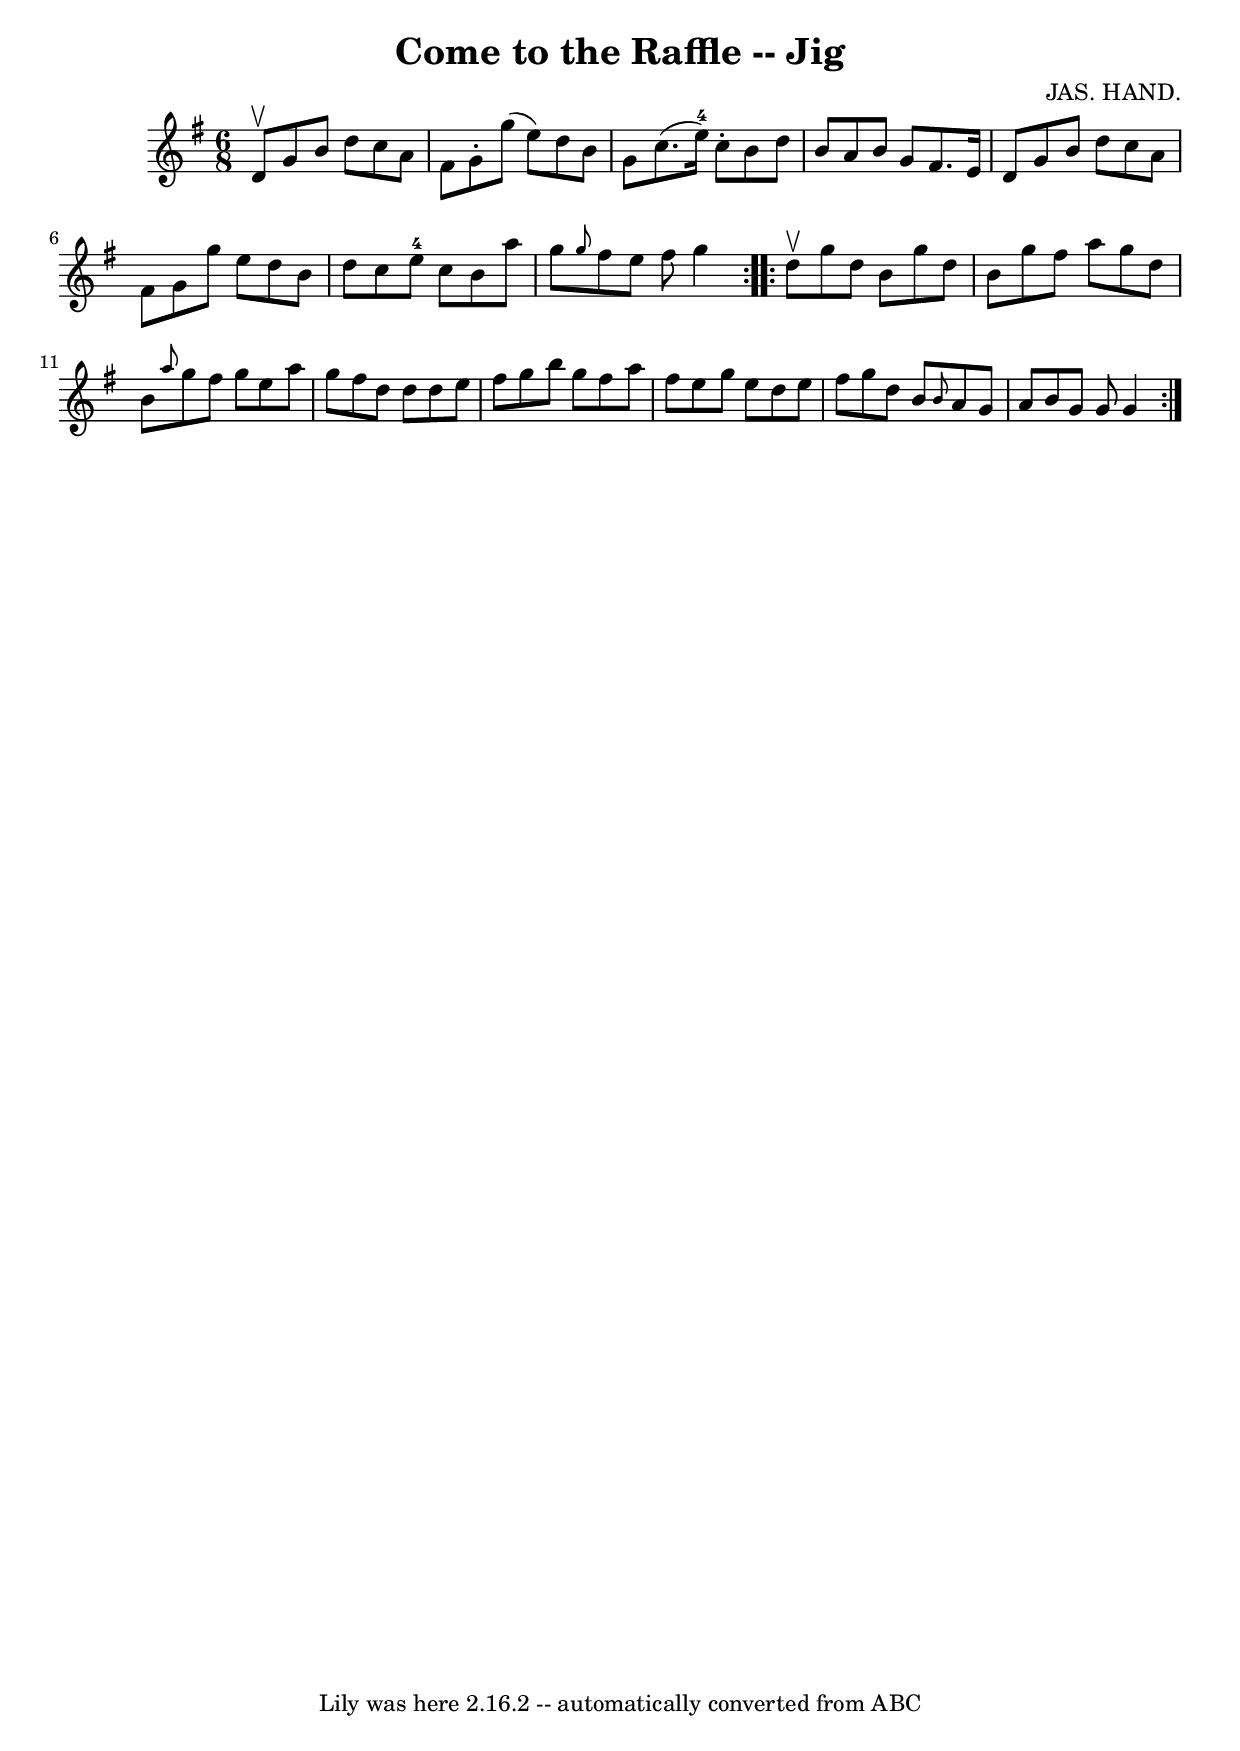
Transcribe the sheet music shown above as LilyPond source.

\version "2.7.40"
\include "Mammoth.ily"
\header {
	%% book = "Ryan's Mammoth Collection"
	composer = "JAS. HAND."
	crossRefNumber = "1"
	footnotes = "\\\\84 429"
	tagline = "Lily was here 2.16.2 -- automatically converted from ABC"
	title = "Come to the Raffle -- Jig"
}
voicedefault =  {


\repeat volta 2 {
\time 6/8 \key g \major d'8^\upbow |
 g'8 b'8 d''8 c''8   
 a'8 fis'8    |
 g'8 -. g''8 (e''8) d''8 b'8 g'8    
|
 c''8. (e''16-4) c''8 -. b'8 d''8 b'8    |
   
a'8 b'8 g'8 fis'8. e'16 d'8    |
 g'8 b'8 d''8   
 c''8 a'8 fis'8    |
 g'8 g''8 e''8 d''8 b'8 d''8  
  |
 c''8 e''8-4 c''8 b'8 a''8 g''8    |
 
\grace { g''8  } fis''8 e''8 fis''8 g''4  }     \repeat volta 2 { 
 d''8^\upbow |
 g''8 d''8 b'8 g''8 d''8 b'8    
|
 g''8 fis''8 a''8 g''8 d''8 b'8    |
 \grace {   
 a''8  } g''8 fis''8 g''8 e''8 a''8 g''8    |
 fis''8  
 d''8 d''8 d''8 e''8 fis''8    |
 g''8 b''8 g''8   
 fis''8 a''8 fis''8    |
 e''8 g''8 e''8 d''8 e''8    
fis''8    |
 g''8 d''8 b'8  \grace { b'8  } a'8 g'8    
a'8    |
 b'8 g'8 g'8 g'4  }   
}

\score{
    <<

	\context Staff="default"
	{
	    \voicedefault 
	}

    >>
	\layout {
	}
	\midi {}
}
